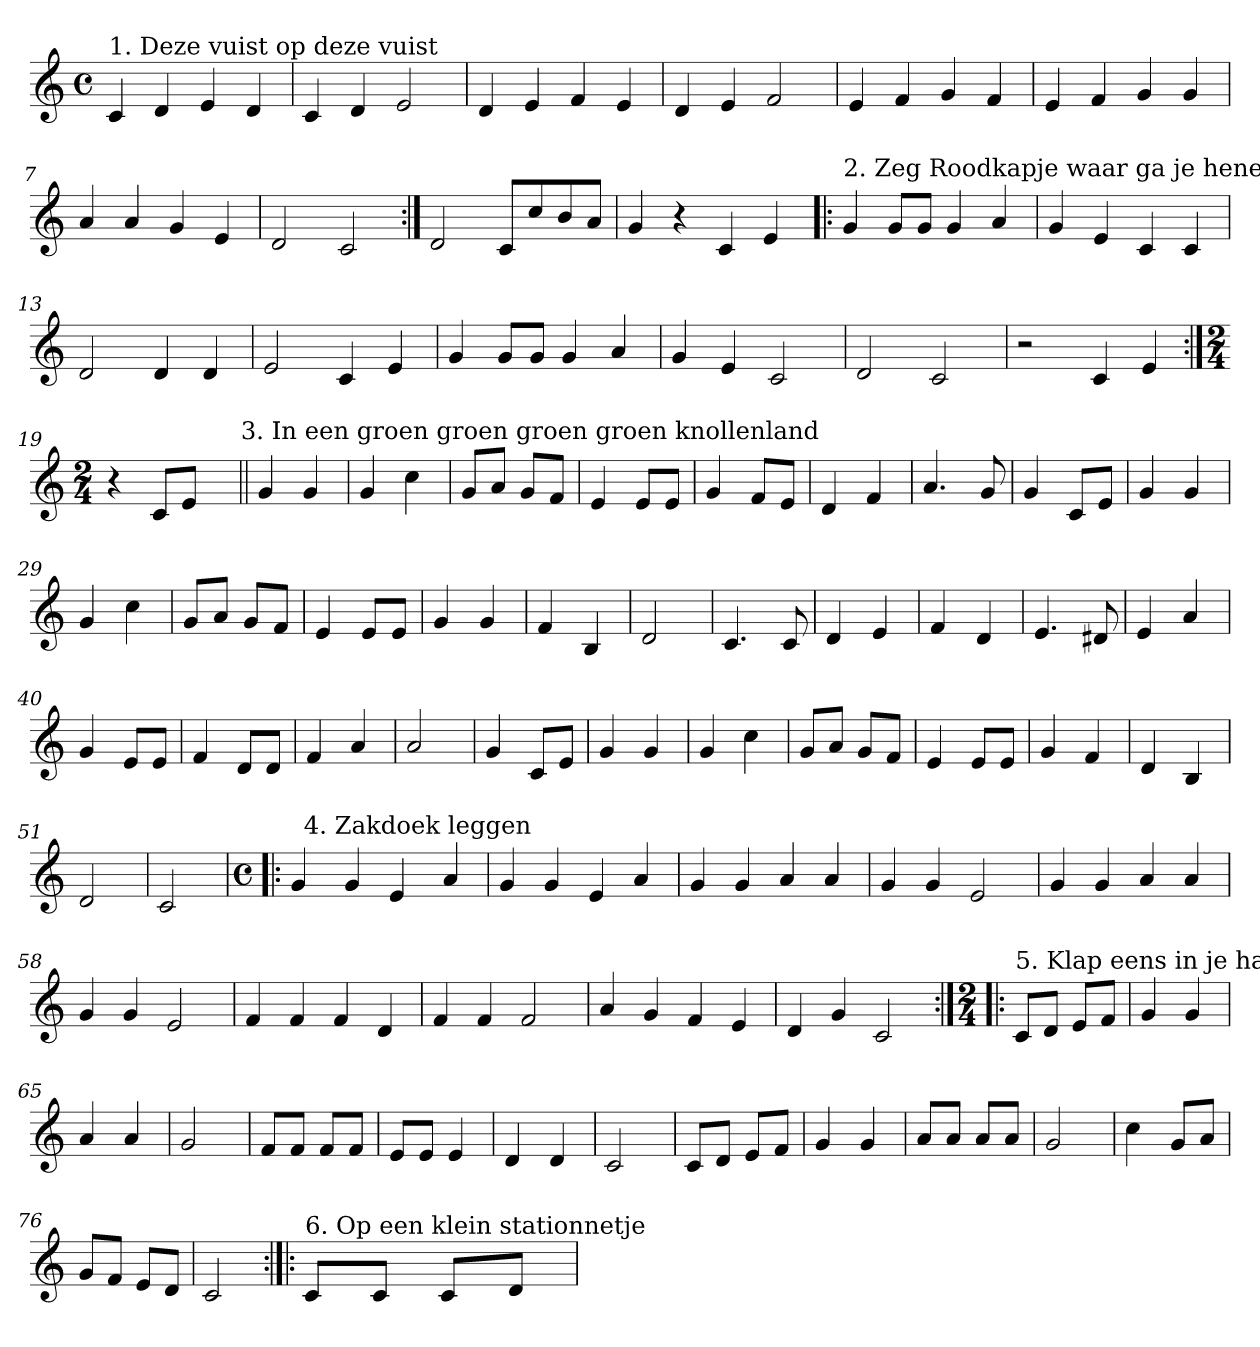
**kern
*part1
*staff1
*clefG2
*k[]
*C:
*M4/4
*met(c)
=1
!LO:TX:a:t=1. Deze vuist op deze vuist
4c/
4d/
4e/
4d/
=2
4c/
4d/
2e/
=3
4d/
4e/
4f/
4e/
=4
4d/
4e/
2f/
=5
4e/
4f/
4g/
4f/
=6
4e/
4f/
4g/
4g/
=7
4a/
4a/
4g/
4e/
=8
2d/
2c/
!!LO:LB:g=z
=9:|!
2d/
8c/L
8cc/
8b/
8a/J
=10
4g/
4r
4c/
4e/
=11!|:
!LO:TX:a:t=2. Zeg Roodkapje waar ga je henen
4g/
8g/L
8g/J
4g/
4a/
=12
4g/
4e/
4c/
4c/
=13
2d/
4d/
4d/
=14
2e/
4c/
4e/
=15
4g/
8g/L
8g/J
4g/
4a/
!!LO:LB:g=z
=16
4g/
4e/
2c/
=17
2d/
2c/
=18
2r
4c/
4e/
=19:|!
*M2/4
4r
8c/L
8e/J
8ryy
!LO:TX:a:t=3. In een groen groen groen groen knollenland
=20||
4g/
4g/
=21
4g/
4cc\
=22
8g/L
8a/J
8g/L
8f/J
=23
4e/
8e/L
8e/J
!!LO:LB:g=z
=24
4g/
8f/L
8e/J
=25
4d/
4f/
=26
4.a/
8g/
=27
4g/
8c/L
8e/J
=28
4g/
4g/
=29
4g/
4cc\
=30
8g/L
8a/J
8g/L
8f/J
=31
4e/
8e/L
8e/J
!!LO:LB:g=z
=32
4g/
4g/
=33
4f/
4B/
=34
2d/
=35
4.c/
8c/
=36
4d/
4e/
=37
4f/
4d/
=38
4.e/
8d#X/
=39
4e/
4a/
=40
4g/
8e/L
8e/J
=41
4f/
8d/L
8d/J
=42
4f/
4a/
!!LO:LB:g=z
=43
2a/
=44
4g/
8c/L
8e/J
=45
4g/
4g/
=46
4g/
4cc\
=47
8g/L
8a/J
8g/L
8f/J
=48
4e/
8e/L
8e/J
=49
4g/
4f/
=50
4d/
4B/
=51
2d/
=52
2c/
!!LO:LB:g=z
=53!|:
*M4/4
*met(c)
*^
4g/	32ryy
!	!LO:TX:a:t=4. Zakdoek leggen
.	2ryy
4g/	.
4e/	.
.	4...ryy
4a/	.
*v	*v
=54
4g/
4g/
4e/
4a/
=55
4g/
4g/
4a/
4a/
=56
4g/
4g/
2e/
=57
4g/
4g/
4a/
4a/
=58
4g/
4g/
2e/
=59
4f/
4f/
4f/
4d/
=60
4f/
4f/
2f/
=61
4a/
4g/
4f/
4e/
=62
4d/
4g/
2c/
!!LO:LB:g=z
=63:|!|:
*M2/4
!LO:TX:a:t=5. Klap eens in je handjes
8c/L
8d/J
8e/L
8f/J
=64
4g/
4g/
=65
4a/
4a/
=66
2g/
=67
8f/L
8f/J
8f/L
8f/J
=68
8e/L
8e/J
4e/
=69
4d/
4d/
=70
2c/
!!LO:LB:g=z
=71
8c/L
8d/J
8e/L
8f/J
=72
4g/
4g/
=73
8a/L
8a/J
8a/L
8a/J
=74
2g/
=75
4cc\
8g/L
8a/J
=76
8g/L
8f/J
8e/L
8d/J
=77
2c/
!!LO:PB:g=z
=78:|!|:
!LO:TX:a:t=6. Op een klein stationnetje
8c/L
8c/J
8c/L
8d/J
=
*-
